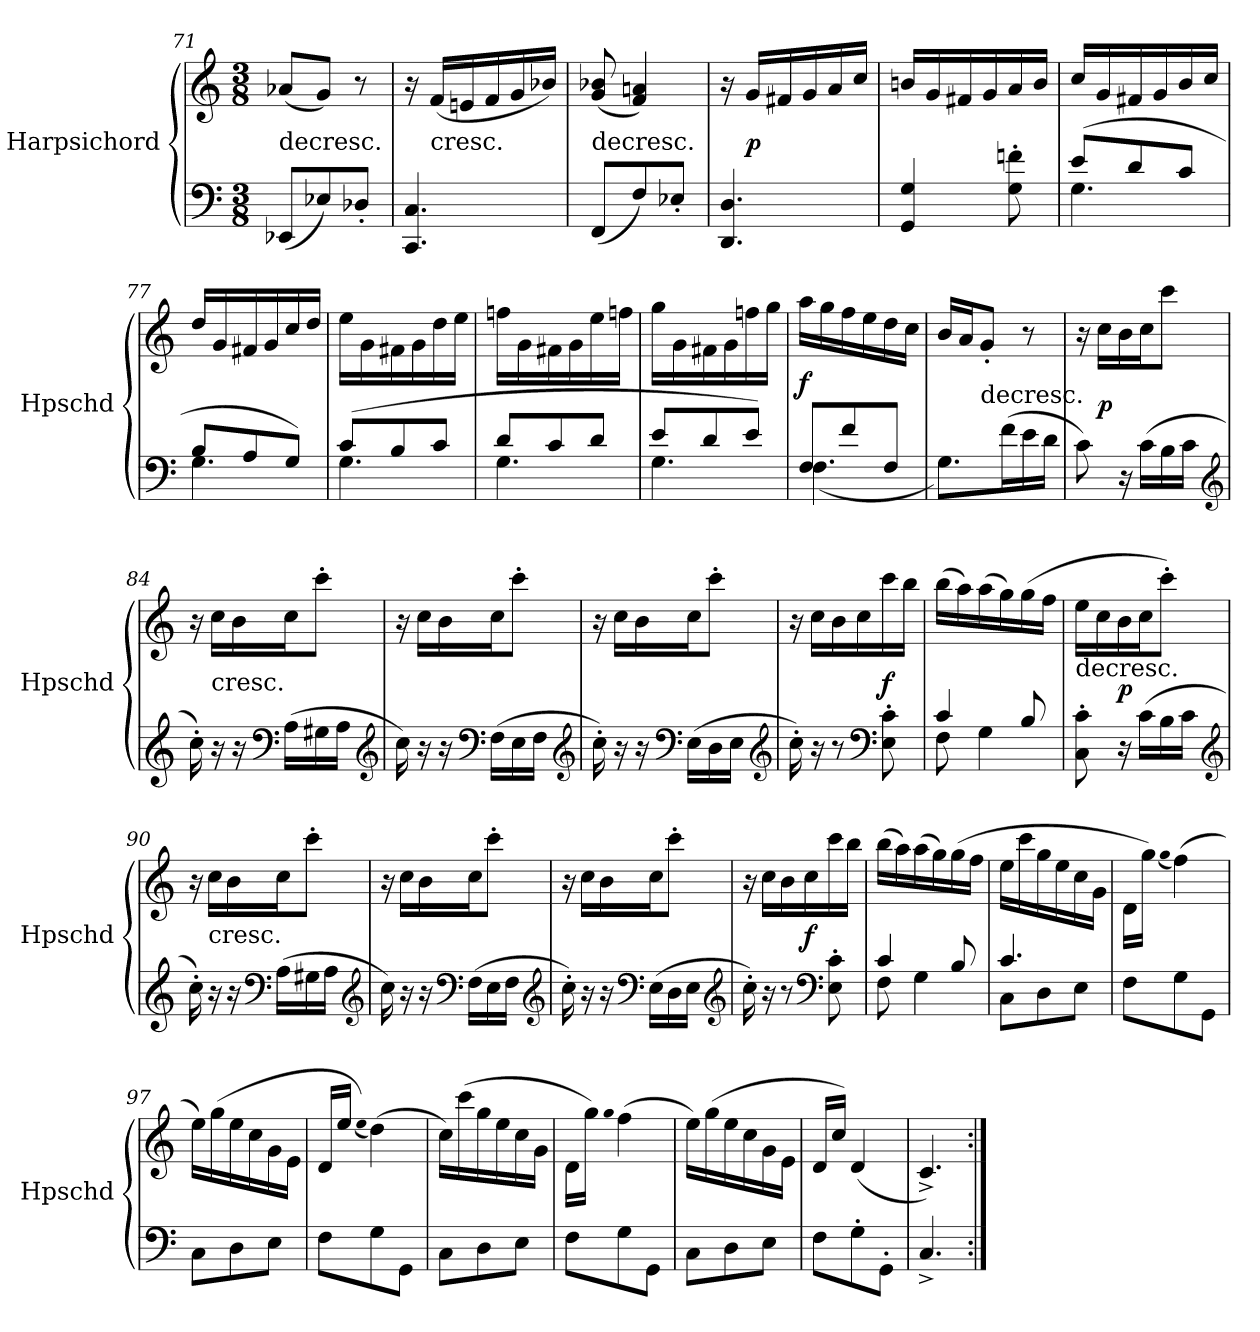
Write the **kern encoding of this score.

**kern	**kern	**dynam
*part1	*part1	*part1
*staff2	*staff1	*staff1/2
*I"Harpsichord	*	*
*I'Hpschd	*	*
*clefF4	*clefG2	*
*k[]	*k[]	*
*C:	*C:	*
*M3/8	*M3/8	*
=71	=71	=71
!	!LO:TX:c:t=decresc.	!
(8EE-X/L	(8a-X/L	.
8E-X/)	8g/J)	.
8D-X'/J	8r	.
=72	=72	=72
4.CC/ 4.C/	16r	.
!	!LO:TX:c:t=cresc.	!
.	(16f/LL	.
.	16en/	.
.	16f/	.
.	16g/	.
.	16b-X/JJ)	.
=73	=73	=73
!	!LO:TX:c:t=decresc.	!
(8FF/L	(8g/ 8b-X/	.
8F/)	4f/ 4an/)	.
8E-X'/J	.	.
=74	=74	=74
4.DD/ 4.D/	16r	.
.	16g/LL	p
.	16f#X/	.
.	16g/	.
.	16a/	.
.	16cc/JJ	.
=75	=75	=75
4GG/ 4G/	16bn/LL	.
.	16g/	.
.	16f#X/	.
.	16g/	.
8G'\ 8fn'\	16a/	.
.	16b/JJ	.
=76	=76	=76
*^	*	*
(8e/L	4.G\	16cc/LL	.
.	.	16g/	.
8d/	.	16f#X/	.
.	.	16g/	.
8c/J	.	16b/	.
.	.	16cc/JJ	.
=77	=77	=77	=77
8B/L	4.G\	16dd/LL	.
.	.	16g/	.
8A/	.	16f#X/	.
.	.	16g/	.
8G/J)	.	16cc/	.
.	.	16dd/JJ	.
=78	=78	=78	=78
(8c/L	4.G\	16ee\LL	.
.	.	16g\	.
8B/	.	16f#X\	.
.	.	16g\	.
8c/J	.	16dd\	.
.	.	16ee\JJ	.
=79	=79	=79	=79
8d/L	4.G\	16ffn\LL	.
.	.	16g\	.
8c/	.	16f#X\	.
.	.	16g\	.
8d/J	.	16ee\	.
.	.	16ffn\JJ	.
=80	=80	=80	=80
8e/L	4.G\	16gg\LL	.
.	.	16g\	.
8d/	.	16f#X\	.
.	.	16g\	.
8e/J)	.	16ffn\	.
.	.	16gg\JJ	.
=81	=81	=81	=81
8F/L	(4.F\	16aa\LL	f
.	.	16gg\	.
8f/	.	16ff\	.
.	.	16ee\	.
8F/J	.	16dd\	.
.	.	16cc\JJ	.
*v	*v	*	*
=82	=82	=82
8.G\L)	16b/LL	.
.	16a/J	.
!	!LO:TX:c:t=decresc.	!
.	8g'/J	.
(16f\L	.	.
16e\	8r	.
16d\JJ	.	.
=83	=83	=83
8c\)	16r	.
.	16cc\LL	p
16r	16b\	.
(16c\LL	16cc\J	.
16B\	8ccc\J	.
16c\JJ	.	.
*clefG2	*	*
=84	=84	=84
16cc'\)	16r	.
!	!LO:TX:c:t=cresc.	!
16r	16cc\LL	.
16r	16b\	.
*clefF4	*	*
(16A\LL	16cc\J	.
16G#X\	8ccc'\J	.
16A\JJ	.	.
*clefG2	*	*
=85	=85	=85
16cc\)	16r	.
16r	16cc\LL	.
16r	16b\	.
*clefF4	*	*
(16F\LL	16cc\J	.
16E\	8ccc'\J	.
16F\JJ	.	.
*clefG2	*	*
=86	=86	=86
16cc'\)	16r	.
16r	16cc\LL	.
16r	16b\	.
*clefF4	*	*
(16E\LL	16cc\J	.
16D\	8ccc'\J	.
16E\JJ	.	.
*clefG2	*	*
=87	=87	=87
16cc'\)	16r	.
16r	16cc\LL	.
8r	16b\	.
.	16cc\	.
*clefF4	*	*
8E'\ 8c'\	16ccc\	f
.	16bb\JJ	.
=88	=88	=88
*^	*	*
4c/	8F\	(16bb\LL	.
.	.	16aa\)	.
.	4G\	(16aa\	.
.	.	16gg\)	.
8B/	.	(16gg\	.
.	.	16ff\JJ	.
*v	*v	*	*
=89	=89	=89
!	!LO:TX:c:t=decresc.	!
8C'\ 8c'\	16ee\LL	.
.	16cc\	.
16r	16b\	p
(16c\LL	16cc\J	.
16B\	8ccc'\J)	.
16c\JJ	.	.
*clefG2	*	*
=90	=90	=90
16cc'\)	16r	.
!	!LO:TX:c:t=cresc.	!
16r	16cc\LL	.
16r	16b\	.
*clefF4	*	*
(16A\LL	16cc\J	.
16G#X\	8ccc'\J	.
16A\JJ	.	.
*clefG2	*	*
=91	=91	=91
16cc\)	16r	.
16r	16cc\LL	.
16r	16b\	.
*clefF4	*	*
(16F\LL	16cc\J	.
16E\	8ccc'\J	.
16F\JJ	.	.
*clefG2	*	*
=92	=92	=92
16cc'\)	16r	.
16r	16cc\LL	.
16r	16b\	.
*clefF4	*	*
(16E\LL	16cc\J	.
16D\	8ccc'\J	.
16E\JJ	.	.
*clefG2	*	*
=93	=93	=93
16cc'\)	16r	.
16r	16cc\LL	.
8r	16b\	.
.	16cc\	f
*clefF4	*	*
8E'\ 8c'\	16ccc\	.
.	16bb\JJ	.
=94	=94	=94
*^	*	*
4c/	8F\	(16bb\LL	.
.	.	16aa\)	.
.	4G\	(16aa\	.
.	.	16gg\)	.
8B/	.	(16gg\	.
.	.	16ff\JJ	.
=95	=95	=95	=95
4.c/	8C\L	16ee\LL	.
.	.	16ccc\	.
.	8D\	16gg\	.
.	.	16ee\	.
.	8E\J	16cc\	.
.	.	16g\JJ	.
*v	*v	*	*
=96	=96	=96
8F\L	16d\LL	.
.	16gg\JJ)	.
.	(qgg	.
8G\	(4ff\)	.
8GG\J	.	.
=97	=97	=97
8C\L	16ee\LL)	.
.	(16gg\	.
8D\	16ee\	.
.	16cc\	.
8E\J	16g\	.
.	16e\JJ	.
=98	=98	=98
8F\L	16d/LL	.
.	16ee/JJ	.
.	(qee)	.
8G\	(4dd\)	.
8GG\J	.	.
=99	=99	=99
8C\L	16cc\LL)	.
.	(16ccc\	.
8D\	16gg\	.
.	16ee\	.
8E\J	16cc\	.
.	16g\JJ	.
=100	=100	=100
8F\L	16d\LL	.
.	16gg\JJ)	.
.	qgg	.
8G\	(4ff\	.
8GG\J	.	.
=101	=101	=101
8C\L	16ee\LL)	.
.	(16gg\	.
8D\	16ee\	.
.	16cc\	.
8E\J	16g\	.
.	16e\JJ	.
=102	=102	=102
8F\L	16d/LL	.
.	16cc/JJ)	.
8G'\	(4d/	.
8GG'\J	.	.
=103	=103	=103
4.C^/	4.c^/)	.
=:|!	=:|!	=:|!
*-	*-	*-
